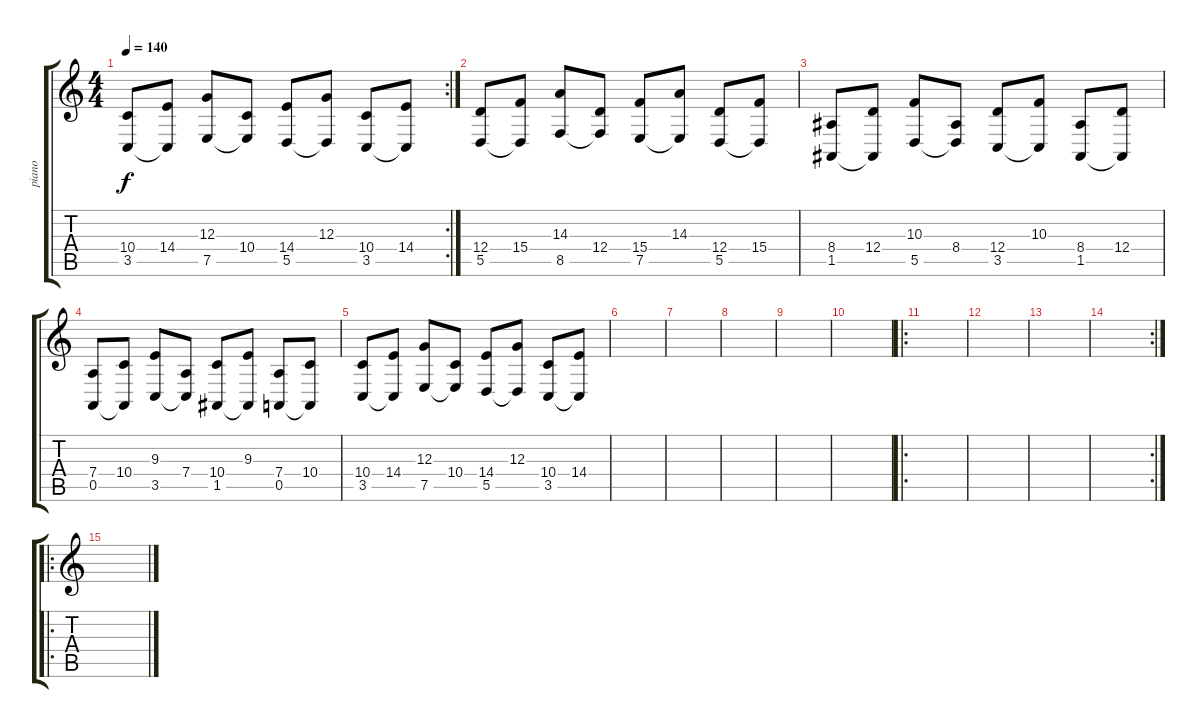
\track ("piano" "piano") {instrument acousticgrandpiano}
\staff {score tabs}
\tuning (E4 B3 G3 D3 A2 E2) {hide}
\rc 2
\ts (4 4)
\tempo 140
\clef g2
\ks c
(10.4 3.5).8{dy f} (14.4 3.5{t}).8 (12.3 7.5).8 (10.4 7.5{t}).8 (14.4 5.5).8 (12.3 5.5{t}).8 (10.4 3.5).8 (14.4 3.5{t}).8 |
(12.4 5.5).8 (15.4 5.5{t}).8 (14.3 8.5).8 (12.4 8.5{t}).8 (15.4 7.5).8 (14.3 7.5{t}).8 (12.4 5.5).8 (15.4 5.5{t}).8 |
(8.4 1.5).8 (12.4 1.5{t}).8 (10.3 5.5).8 (8.4 5.5{t}).8 (12.4 3.5).8 (10.3 3.5{t}).8 (8.4 1.5).8 (12.4 1.5{t}).8 |
(7.4 0.5).8 (10.4 0.5{t}).8 (9.3 3.5).8 (7.4 3.5{t}).8 (10.4 1.5).8 (9.3 1.5{t}).8 (7.4 0.5).8 (10.4 0.5{t}).8 |
(10.4 3.5).8 (14.4 3.5{t}).8 (12.3 7.5).8 (10.4 7.5{t}).8 (14.4 5.5).8 (12.3 5.5{t}).8 (10.4 3.5).8 (14.4 3.5{t}).8 |
|
|
|
|
|
\ro
|
|
|
\rc 2
|
\ro
